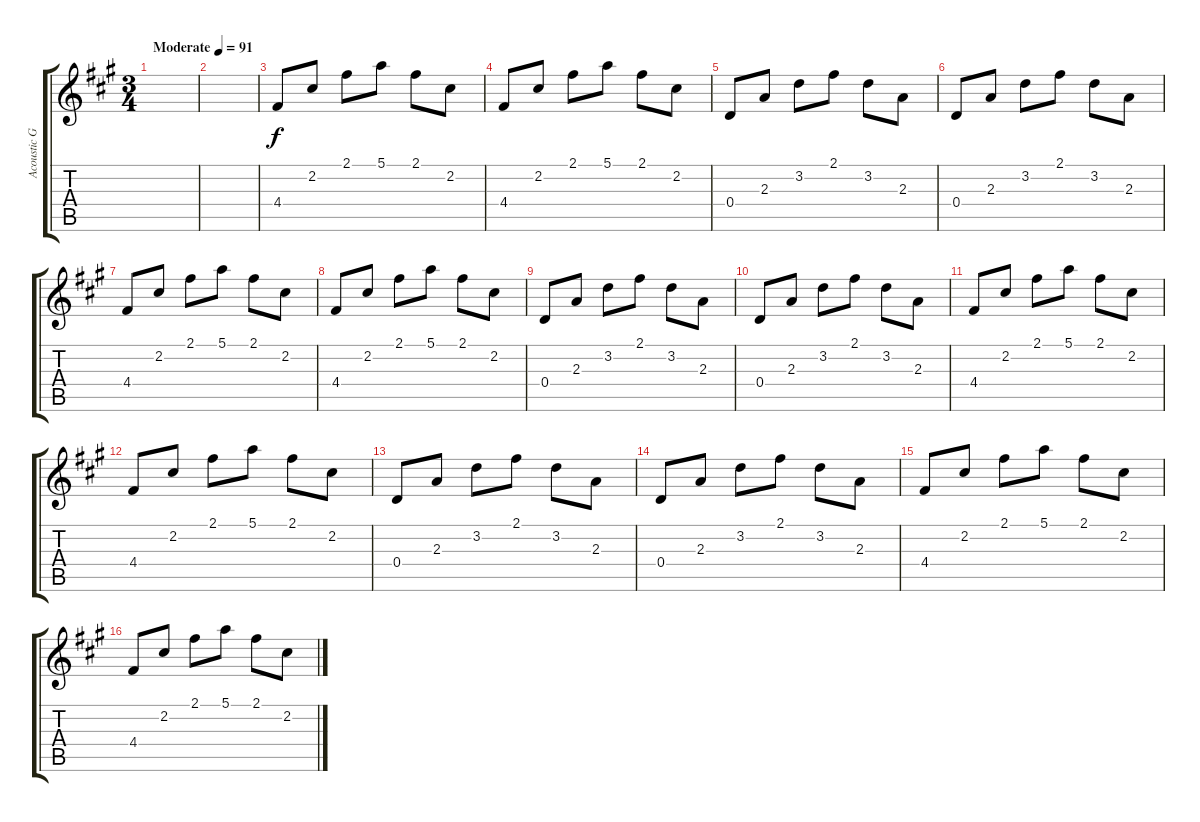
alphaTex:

\track ("Acoustic Guitar 2" "Acoustic G") {instrument acousticguitarsteel}
\staff {score tabs}
\tuning (E4 B3 G3 D3 A2 E2) {hide}
\ts (3 4)
\tempo (91 "Moderate")
\clef g2
\ks a
|
|
4.4.8 2.2.8 2.1.8 5.1.8 2.1.8 2.2.8 |
4.4.8 2.2.8 2.1.8 5.1.8 2.1.8 2.2.8 |
0.4.8 2.3.8 3.2.8 2.1.8 3.2.8 2.3.8 |
0.4.8 2.3.8 3.2.8 2.1.8 3.2.8 2.3.8 |
4.4.8 2.2.8 2.1.8 5.1.8 2.1.8 2.2.8 |
4.4.8 2.2.8 2.1.8 5.1.8 2.1.8 2.2.8 |
0.4.8 2.3.8 3.2.8 2.1.8 3.2.8 2.3.8 |
0.4.8 2.3.8 3.2.8 2.1.8 3.2.8 2.3.8 |
4.4.8 2.2.8 2.1.8 5.1.8 2.1.8 2.2.8 |
4.4.8 2.2.8 2.1.8 5.1.8 2.1.8 2.2.8 |
0.4.8 2.3.8 3.2.8 2.1.8 3.2.8 2.3.8 |
0.4.8 2.3.8 3.2.8 2.1.8 3.2.8 2.3.8 |
4.4.8 2.2.8 2.1.8 5.1.8 2.1.8 2.2.8 |
4.4.8 2.2.8 2.1.8 5.1.8 2.1.8 2.2.8
